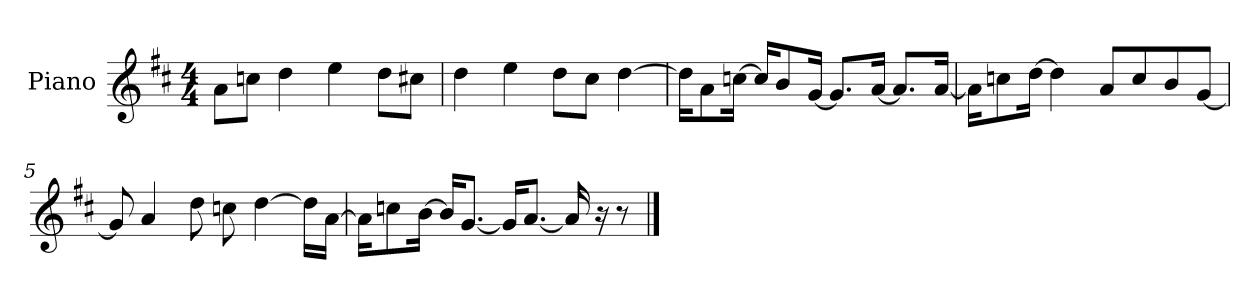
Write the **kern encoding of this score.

**kern
*part1
*staff1
*I"Piano
*I'P-no
*clefG2
*k[f#c#]
*M4/4
*MM90
=1
8a\L
8ccn\J
4dd\
4ee\
8dd\L
8cc#X\J
=2
4dd\
4ee\
8dd\L
8cc#\J
[4dd\
=3
16dd\KL]
8a\
[16ccn\Jk
16cc/KL]
8b/
[16g/Jk
8.g/L]
[16a/Jk
8.a/L]
[16a/Jk
=4
16a\KL]
8ccn\
[16dd\Jk
4dd\]
8a/L
8cc/
8b/
[8g/J
!!LO:LB:g=z
=5
8g/]
4a/
8dd\
8ccn\
[4dd\
16dd\LL]
[16a\JJ
=6
16a\KL]
8ccn\
[16b\Jk
16b/KL]
[8.g/J
16g/KL]
[8.a/J
16a/]
16r
8r
==
*-
